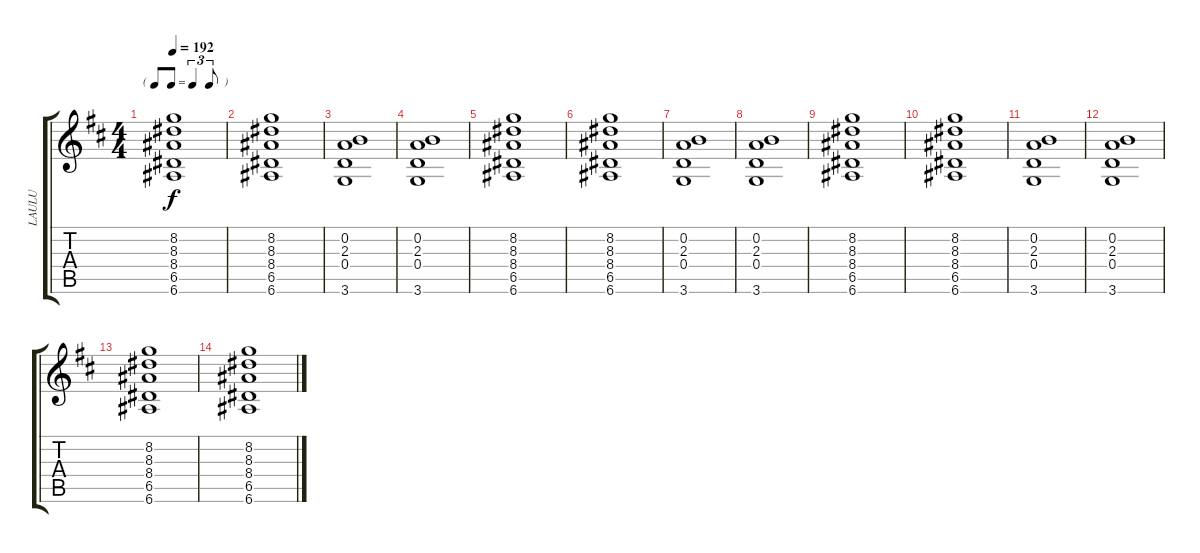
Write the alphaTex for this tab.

\track ("LAULU" "LAULU") {instrument electricguitarjazz}
\staff {score tabs}
\tuning (E4 B3 G3 D3 A2 E2) {hide}
\ts (4 4)
\tf triplet8th
\tempo 192
\clef g2
\ks d
(8.2 8.3 8.4 6.5 6.6).1{dy f} |
(8.2 8.3 8.4 6.5 6.6).1 |
(0.2 2.3 0.4 3.6).1 |
(0.2 2.3 0.4 3.6).1 |
(8.2 8.3 8.4 6.5 6.6).1 |
(8.2 8.3 8.4 6.5 6.6).1 |
(0.2 2.3 0.4 3.6).1 |
(0.2 2.3 0.4 3.6).1 |
(8.2 8.3 8.4 6.5 6.6).1 |
(8.2 8.3 8.4 6.5 6.6).1 |
(0.2 2.3 0.4 3.6).1 |
(0.2 2.3 0.4 3.6).1 |
(8.2 8.3 8.4 6.5 6.6).1 |
(8.2 8.3 8.4 6.5 6.6).1
